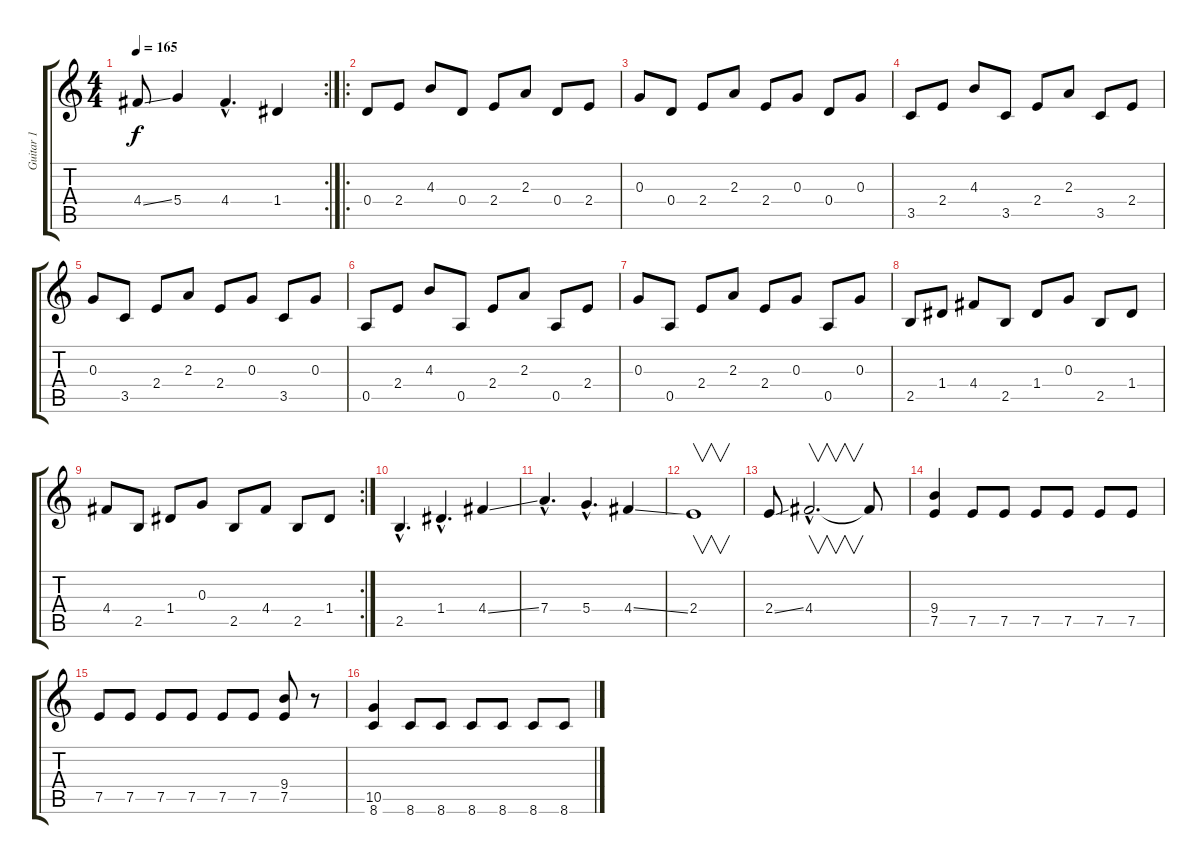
\track ("Guitar 1" "Guitar 1") {instrument distortionguitar}
\staff {score tabs}
\tuning (E4 B3 G3 D3 A2 E2) {hide}
\rc 2
\ts (4 4)
\tempo 165
\clef g2
\ks c
4.4{ss}.8{dy f} 5.4.4 4.4{hac}.4{d} 1.4.4 |
\ro
0.4.8 2.4.8 4.3.8 0.4.8 2.4.8 2.3.8 0.4.8 2.4.8 |
0.3.8 0.4.8 2.4.8 2.3.8 2.4.8 0.3.8 0.4.8 0.3.8 |
3.5.8 2.4.8 4.3.8 3.5.8 2.4.8 2.3.8 3.5.8 2.4.8 |
0.3.8 3.5.8 2.4.8 2.3.8 2.4.8 0.3.8 3.5.8 0.3.8 |
0.5.8 2.4.8 4.3.8 0.5.8 2.4.8 2.3.8 0.5.8 2.4.8 |
0.3.8 0.5.8 2.4.8 2.3.8 2.4.8 0.3.8 0.5.8 0.3.8 |
2.5.8 1.4.8 4.4.8 2.5.8 1.4.8 0.3.8 2.5.8 1.4.8 |
\rc 2
4.4.8 2.5.8 1.4.8 0.3.8 2.5.8 4.4.8 2.5.8 1.4.8 |
2.5{hac}.4{d} 1.4{hac}.4{d} 4.4{ss}.4 |
7.4{hac}.4{d} 5.4{hac}.4{d} 4.4{ss}.4 |
2.4.1{v} |
2.4{ss}.8 4.4{hac}.2{v d} 4.4{t}.8 |
(9.4 7.5).4 7.5.8 7.5.8 7.5.8 7.5.8 7.5.8 7.5.8 |
7.5.8 7.5.8 7.5.8 7.5.8 7.5.8 7.5.8 (9.4 7.5).8 r.8 |
(10.5 8.6).4 8.6.8 8.6.8 8.6.8 8.6.8 8.6.8 8.6.8
